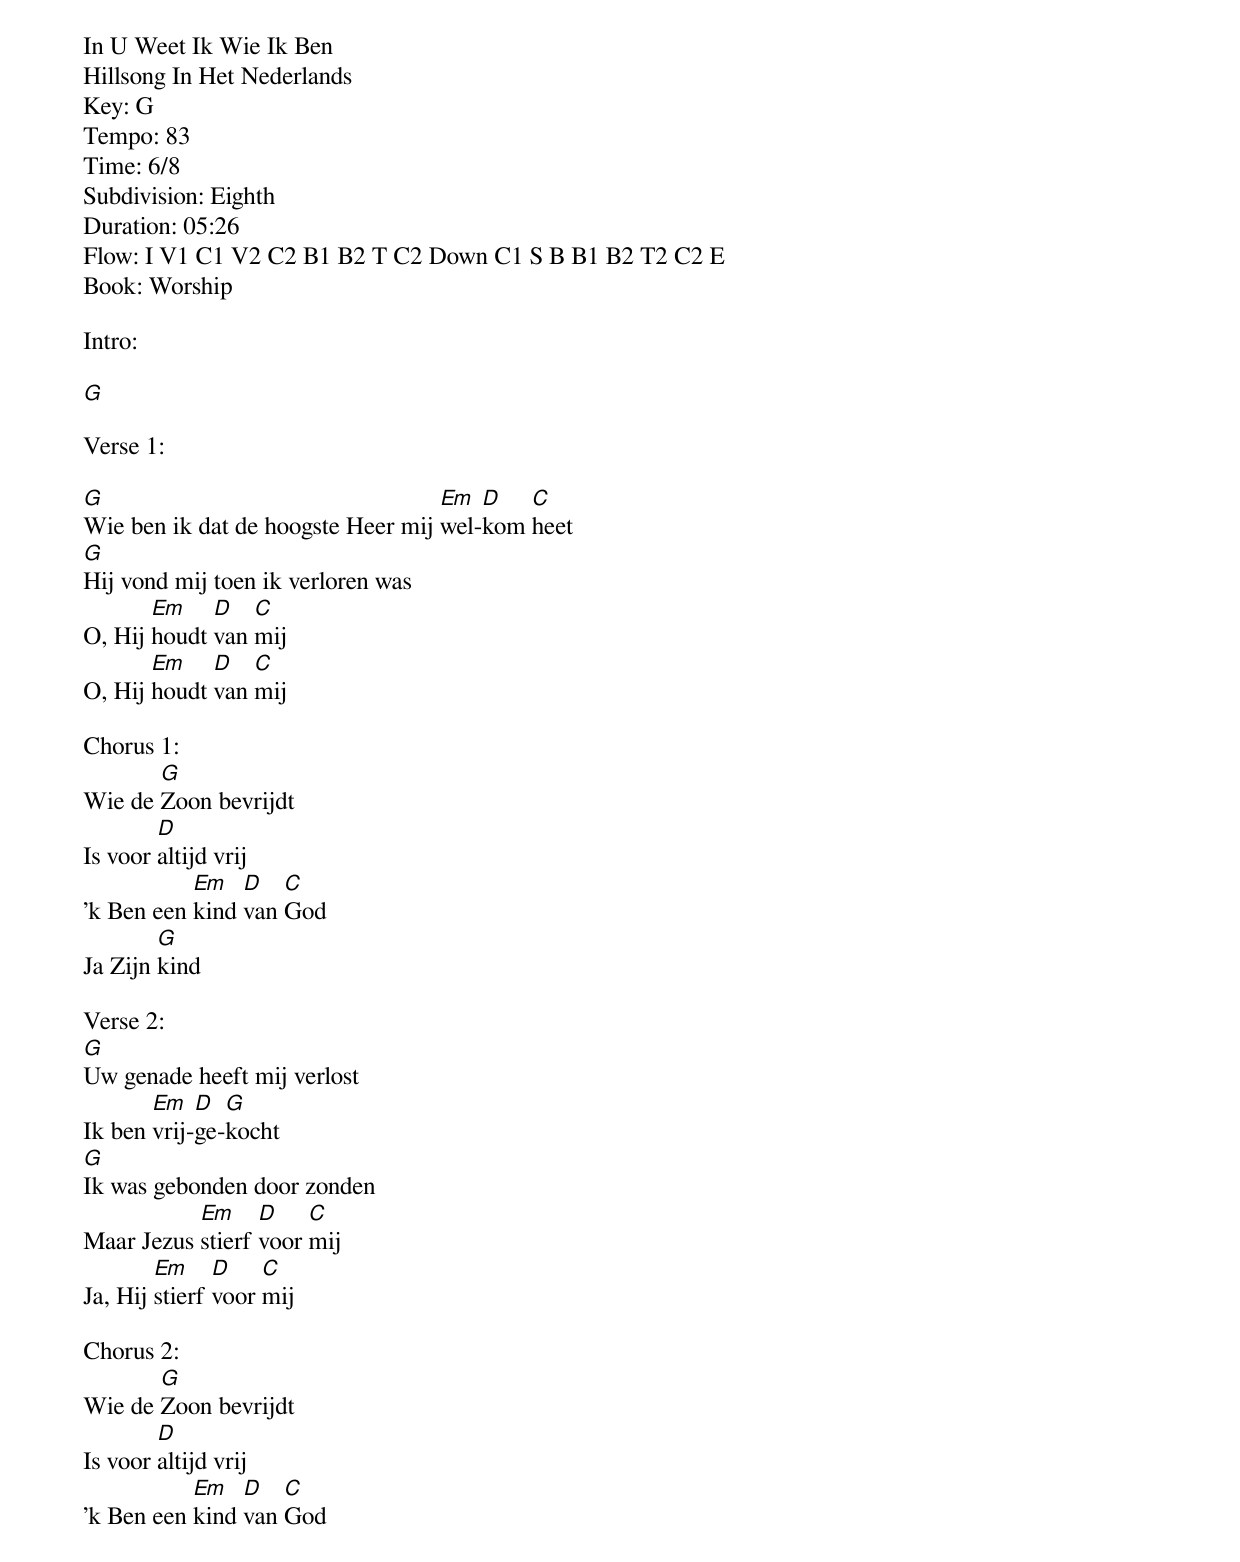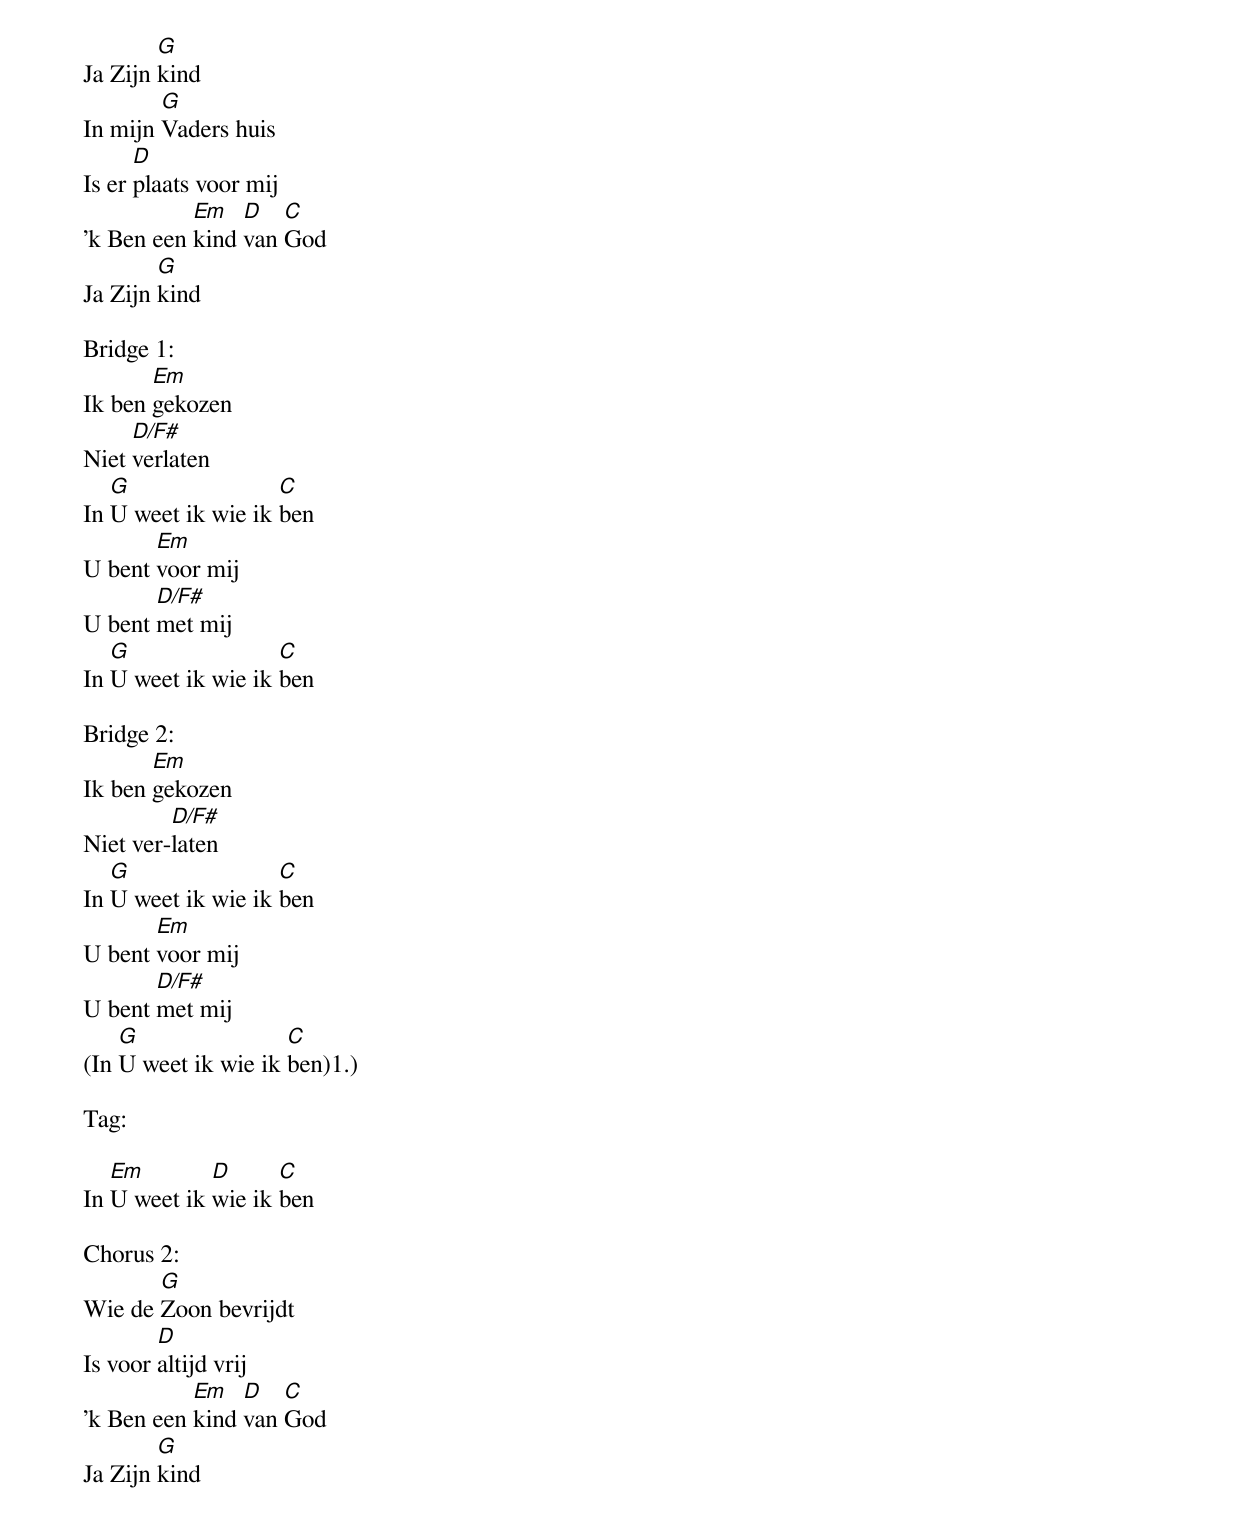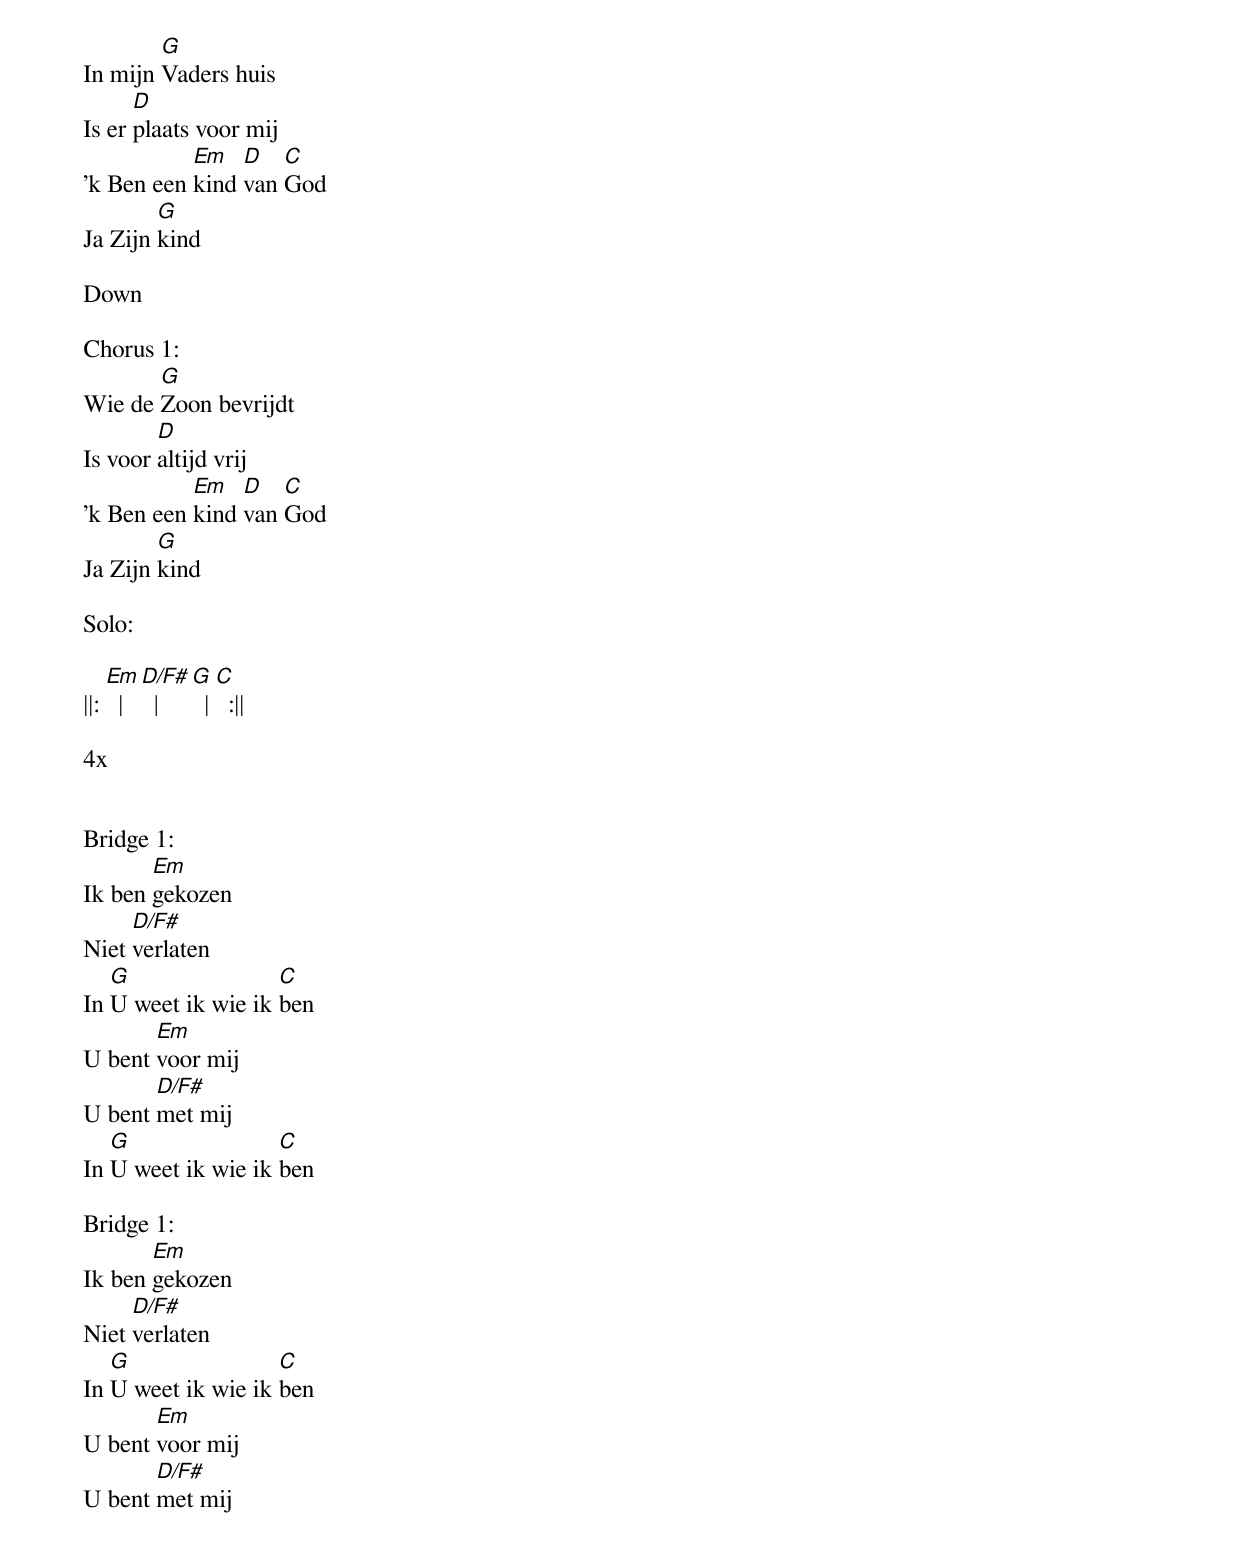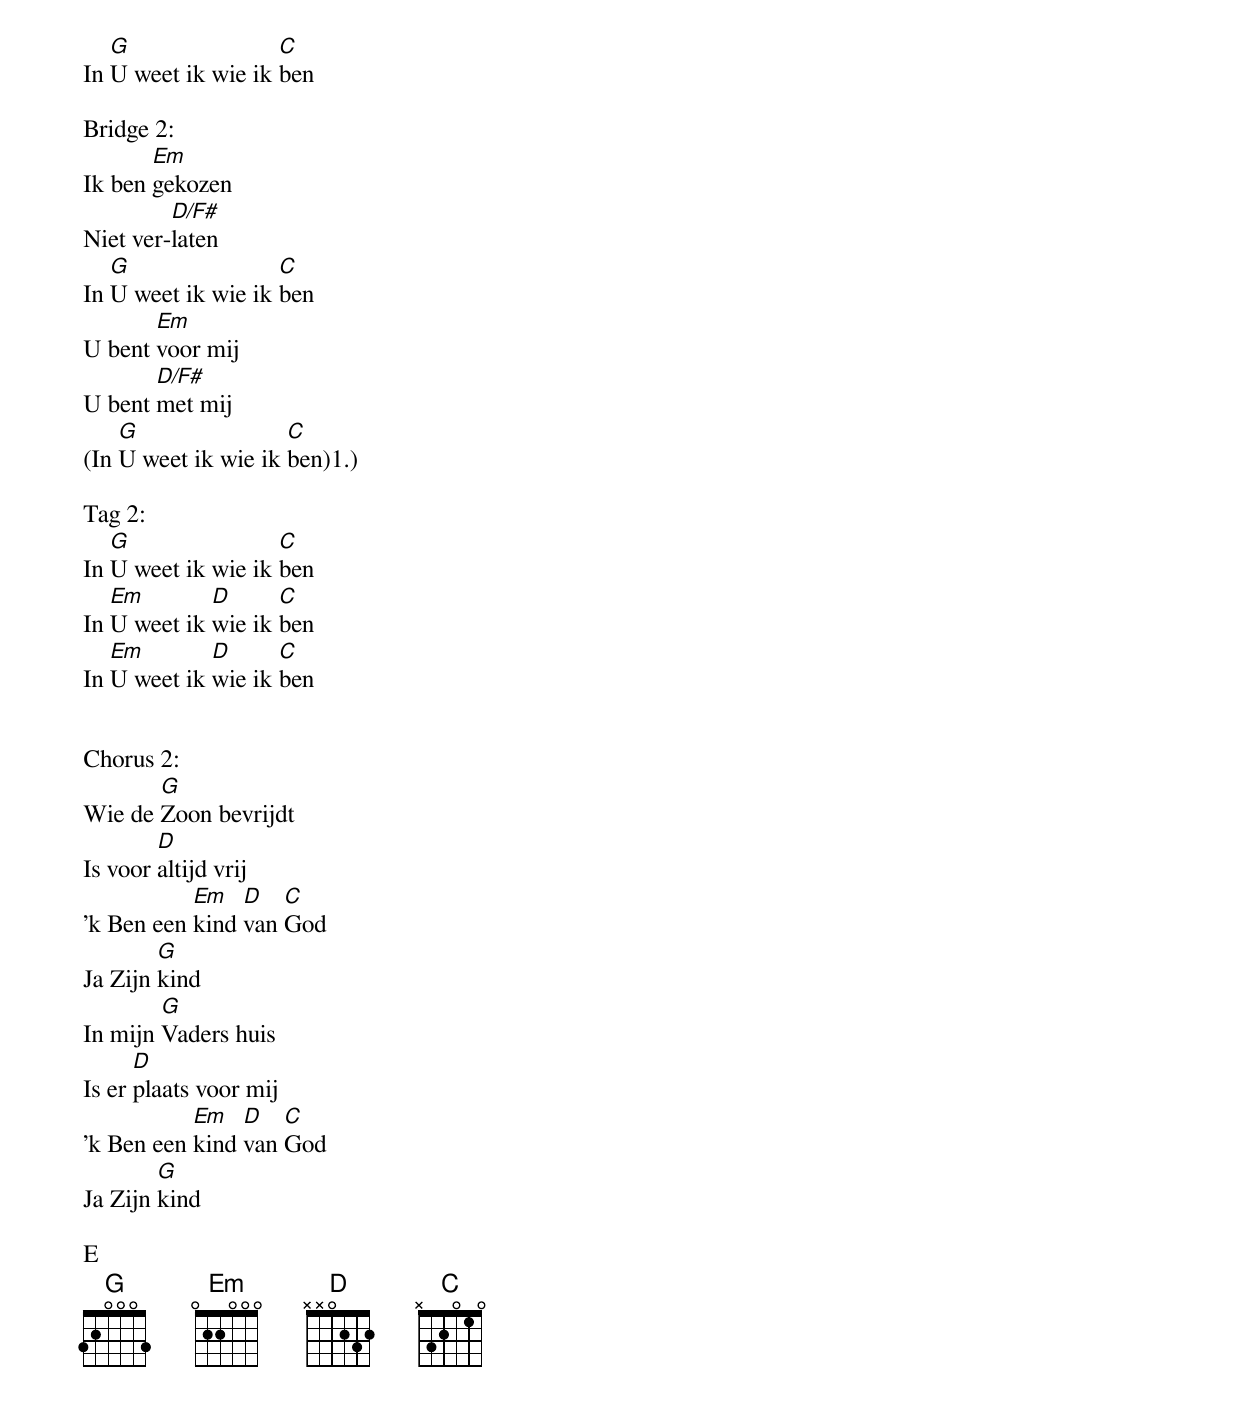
In U Weet Ik Wie Ik Ben
Hillsong In Het Nederlands
Key: G
Tempo: 83
Time: 6/8
Subdivision: Eighth
Duration: 05:26
Flow: I V1 C1 V2 C2 B1 B2 T C2 Down C1 S B B1 B2 T2 C2 E
Book: Worship

Intro:

[G]

Verse 1:

[G]Wie ben ik dat de hoogste Heer mij [Em]wel-[D]kom [C]heet
[G]Hij vond mij toen ik verloren was
O, Hij [Em]houdt [D]van [C]mij
O, Hij [Em]houdt [D]van [C]mij

Chorus 1:
Wie de [G]Zoon bevrijdt
Is voor [D]altijd vrij
'k Ben een [Em]kind [D]van [C]God
Ja Zijn [G]kind

Verse 2:
[G]Uw genade heeft mij verlost
Ik ben [Em]vrij-[D]ge-[G]kocht
[G]Ik was gebonden door zonden
Maar Jezus [Em]stierf [D]voor [C]mij
Ja, Hij [Em]stierf [D]voor [C]mij

Chorus 2:
Wie de [G]Zoon bevrijdt
Is voor [D]altijd vrij
'k Ben een [Em]kind [D]van [C]God
Ja Zijn [G]kind
In mijn [G]Vaders huis
Is er [D]plaats voor mij
'k Ben een [Em]kind [D]van [C]God
Ja Zijn [G]kind

Bridge 1:
Ik ben [Em]gekozen
Niet [D/F#]verlaten
In [G]U weet ik wie ik [C]ben
U bent [Em]voor mij
U bent [D/F#]met mij
In [G]U weet ik wie ik [C]ben

Bridge 2:
Ik ben [Em]gekozen
Niet ver-[D/F#]laten
In [G]U weet ik wie ik [C]ben
U bent [Em]voor mij
U bent [D/F#]met mij
(In [G]U weet ik wie ik [C]ben)1.)

Tag:

In [Em]U weet ik [D]wie ik [C]ben

Chorus 2:
Wie de [G]Zoon bevrijdt
Is voor [D]altijd vrij
'k Ben een [Em]kind [D]van [C]God
Ja Zijn [G]kind
In mijn [G]Vaders huis
Is er [D]plaats voor mij
'k Ben een [Em]kind [D]van [C]God
Ja Zijn [G]kind

Down

Chorus 1:
Wie de [G]Zoon bevrijdt
Is voor [D]altijd vrij
'k Ben een [Em]kind [D]van [C]God
Ja Zijn [G]kind

Solo:

||: [Em]  | [D/F#]  | [G]  | [C]  :||

4x


Bridge 1:
Ik ben [Em]gekozen
Niet [D/F#]verlaten
In [G]U weet ik wie ik [C]ben
U bent [Em]voor mij
U bent [D/F#]met mij
In [G]U weet ik wie ik [C]ben

Bridge 1:
Ik ben [Em]gekozen
Niet [D/F#]verlaten
In [G]U weet ik wie ik [C]ben
U bent [Em]voor mij
U bent [D/F#]met mij
In [G]U weet ik wie ik [C]ben

Bridge 2:
Ik ben [Em]gekozen
Niet ver-[D/F#]laten
In [G]U weet ik wie ik [C]ben
U bent [Em]voor mij
U bent [D/F#]met mij
(In [G]U weet ik wie ik [C]ben)1.)

Tag 2:
In [G]U weet ik wie ik [C]ben
In [Em]U weet ik [D]wie ik [C]ben
In [Em]U weet ik [D]wie ik [C]ben


Chorus 2:
Wie de [G]Zoon bevrijdt
Is voor [D]altijd vrij
'k Ben een [Em]kind [D]van [C]God
Ja Zijn [G]kind
In mijn [G]Vaders huis
Is er [D]plaats voor mij
'k Ben een [Em]kind [D]van [C]God
Ja Zijn [G]kind

E
